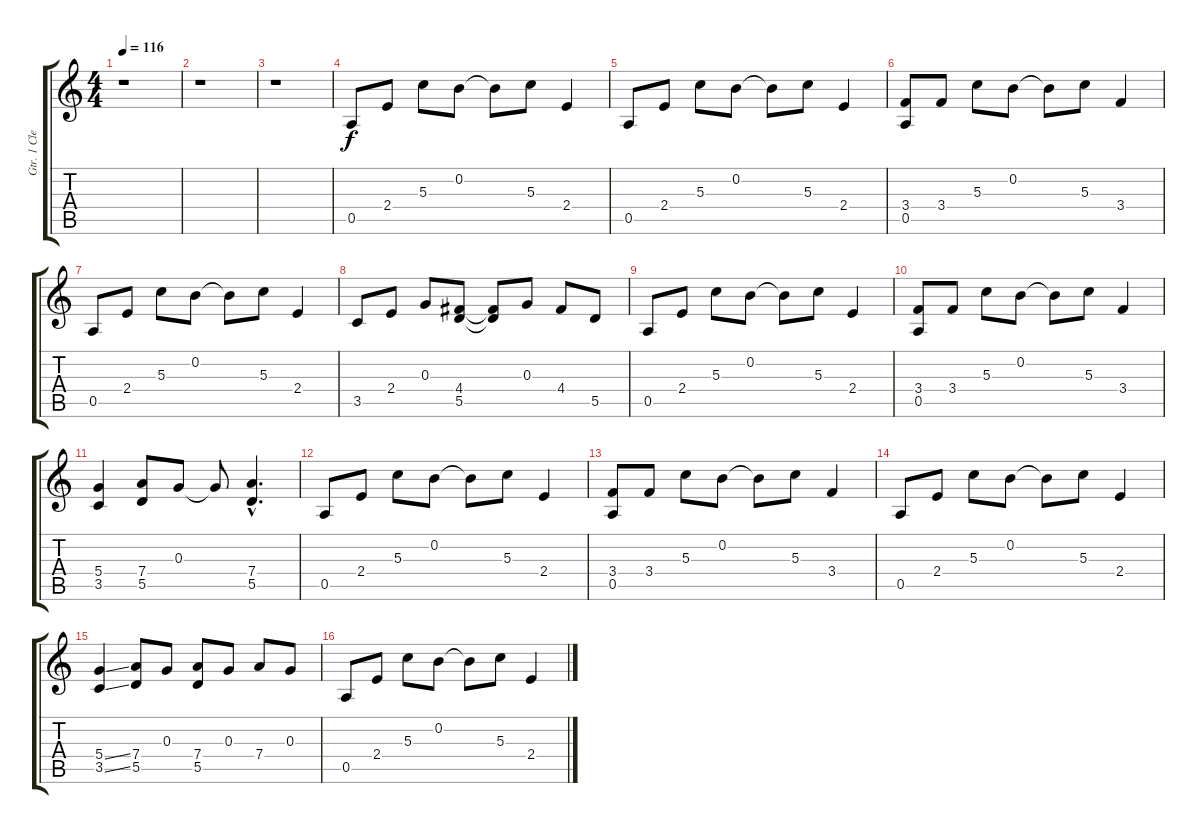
\track ("Gtr. 1 Clean pt. 2" "Gtr. 1 Cle") {instrument acousticguitarsteel}
\staff {score tabs}
\tuning (E4 B3 G3 D3 A2 E2) {hide}
\ts (4 4)
\tempo 116
\clef g2
\ks c
r.1{dy f} |
r.1 |
r.1 |
0.5.8 2.4.8 5.3.8 0.2.8 0.2{t}.8 5.3.8 2.4.4 |
0.5.8 2.4.8 5.3.8 0.2.8 0.2{t}.8 5.3.8 2.4.4 |
(3.4 0.5).8 3.4.8 5.3.8 0.2.8 0.2{t}.8 5.3.8 3.4.4 |
0.5.8 2.4.8 5.3.8 0.2.8 0.2{t}.8 5.3.8 2.4.4 |
3.5.8 2.4.8 0.3.8 (4.4 5.5).8 (4.4{t} 5.5{t}).8 0.3.8 4.4.8 5.5.8 |
0.5.8 2.4.8 5.3.8 0.2.8 0.2{t}.8 5.3.8 2.4.4 |
(3.4 0.5).8 3.4.8 5.3.8 0.2.8 0.2{t}.8 5.3.8 3.4.4 |
(5.4 3.5).4 (7.4 5.5).8 0.3.8 0.3{t}.8 (7.4{hac} 5.5{hac}).4{d} |
0.5.8 2.4.8 5.3.8 0.2.8 0.2{t}.8 5.3.8 2.4.4 |
(3.4 0.5).8 3.4.8 5.3.8 0.2.8 0.2{t}.8 5.3.8 3.4.4 |
0.5.8 2.4.8 5.3.8 0.2.8 0.2{t}.8 5.3.8 2.4.4 |
(5.4{ss} 3.5{ss}).4 (7.4 5.5).8 0.3.8 (7.4 5.5).8 0.3.8 7.4.8 0.3.8 |
0.5.8 2.4.8 5.3.8 0.2.8 0.2{t}.8 5.3.8 2.4.4
